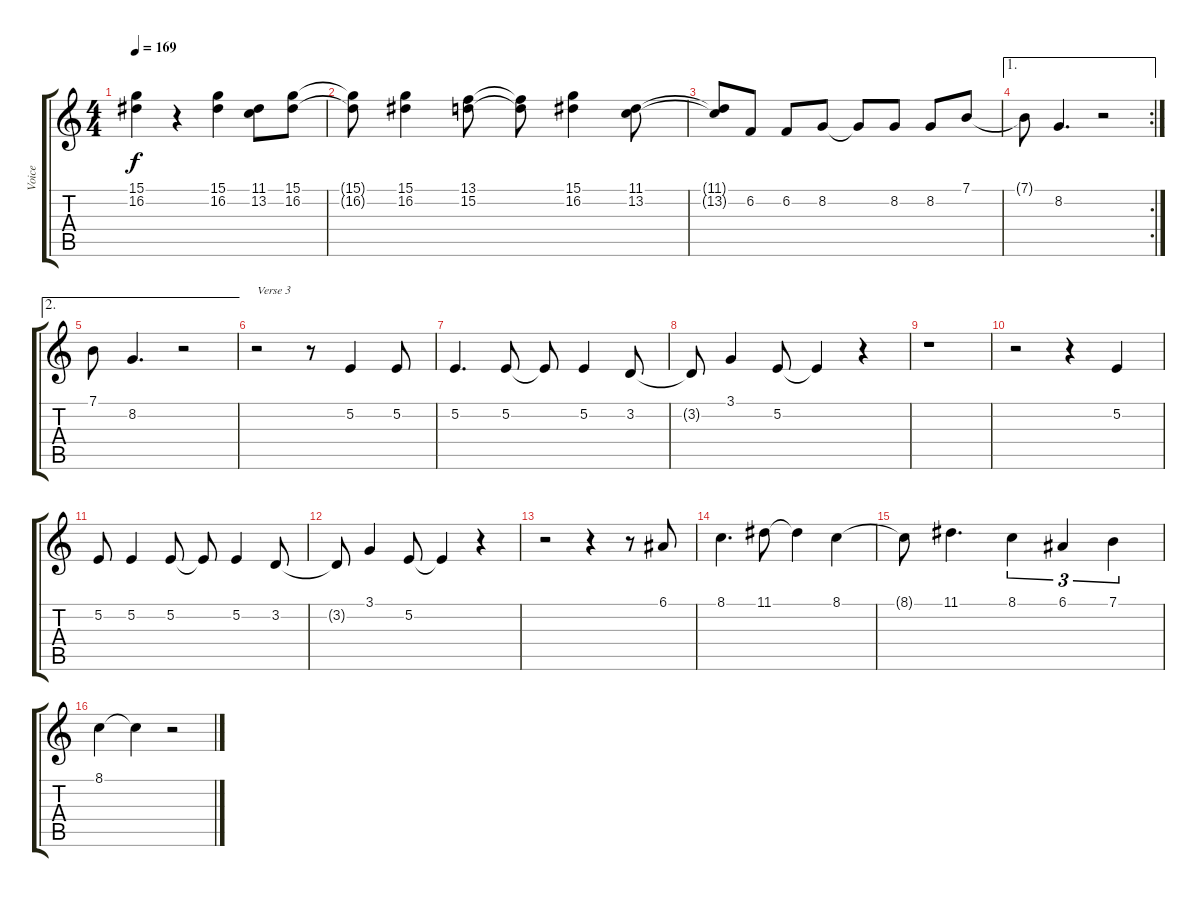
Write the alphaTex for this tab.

\track ("Voice" "Voice") {instrument cello}
\staff {score tabs}
\tuning (E4 B3 G3 D3 A2 E2) {hide}
\ts (4 4)
\tempo 169
\clef g2
\ks c
(15.1 16.2).4{dy f} r.4 (15.1 16.2).4 (11.1 13.2).8 (15.1 16.2).8 |
(15.1{t} 16.2{t}).8 (15.1 16.2).4 (13.1 15.2).8 (13.1{t} 15.2{t}).8 (15.1 16.2).4 (11.1 13.2).8 |
(11.1{t} 13.2{t}).8 6.2.8 6.2.8 8.2.8 8.2{t}.8 8.2.8 8.2.8 7.1.8 |
\ae 1
\rc 2
7.1{t}.8 8.2.4{d} r.2 |
\ae 2
7.1.8 8.2.4{d} r.2 |
r.2{txt "Verse 3"} r.8 5.2.4 5.2.8 |
5.2.4{d} 5.2.8 5.2{t}.8 5.2.4 3.2.8 |
3.2{t}.8 3.1.4 5.2.8 5.2{t}.4 r.4 |
r.1 |
r.2 r.4 5.2.4 |
5.2.8 5.2.4 5.2.8 5.2{t}.8 5.2.4 3.2.8 |
3.2{t}.8 3.1.4 5.2.8 5.2{t}.4 r.4 |
r.2 r.4 r.8 6.1.8 |
8.1.4{d} 11.1.8 11.1{t}.4 8.1.4 |
8.1{t}.8 11.1.4{d} 8.1.4{tu (3 2)} 6.1.4{tu (3 2)} 7.1.4{tu (3 2)} |
8.1.4 8.1{t}.4 r.2
